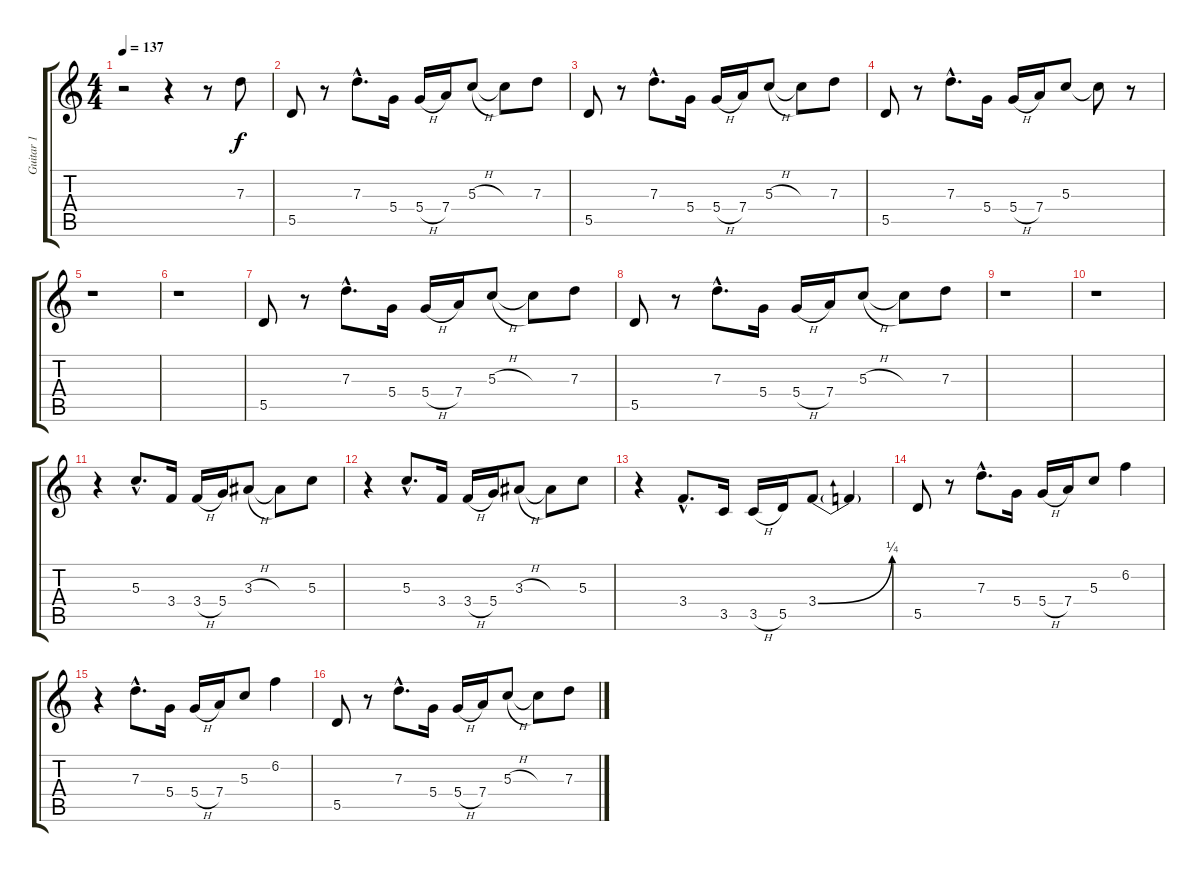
\track ("Guitar 1" "Guitar 1") {instrument overdrivenguitar}
\staff {score tabs}
\tuning (E4 B3 G3 D3 A2 E2) {hide}
\ts (4 4)
\tempo 137
\clef g2
\ks c
r.2{dy f} r.4 r.8 7.3.8 |
5.5.8 r.8 7.3{hac}.8{d} 5.4.16 5.4{h}.16 7.4.16 5.3{h}.8 5.3{t}.8 7.3.8 |
5.5.8 r.8 7.3{hac}.8{d} 5.4.16 5.4{h}.16 7.4.16 5.3{h}.8 5.3{t}.8 7.3.8 |
5.5.8 r.8 7.3{hac}.8{d} 5.4.16 5.4{h}.16 7.4.16 5.3.8 5.3{t}.8 r.8 |
r.1 |
r.1 |
5.5.8 r.8 7.3{hac}.8{d} 5.4.16 5.4{h}.16 7.4.16 5.3{h}.8 5.3{t}.8 7.3.8 |
5.5.8 r.8 7.3{hac}.8{d} 5.4.16 5.4{h}.16 7.4.16 5.3{h}.8 5.3{t}.8 7.3.8 |
r.1 |
r.1 |
r.4 5.3{hac}.8{d} 3.4.16 3.4{h}.16 5.4.16 3.3{h}.8 3.3{t}.8 5.3.8 |
r.4 5.3{hac}.8{d} 3.4.16 3.4{h}.16 5.4.16 3.3{h}.8 3.3{t}.8 5.3.8 |
r.4 3.4{hac}.8{d} 3.5.16 3.5{h}.16 5.5.16 3.4{be (bend 0 0 60 1)}.8 3.4{t}.4 |
5.5.8 r.8 7.3{hac}.8{d} 5.4.16 5.4{h}.16 7.4.16 5.3.8 6.2.4 |
r.4 7.3{hac}.8{d} 5.4.16 5.4{h}.16 7.4.16 5.3.8 6.2.4 |
5.5.8 r.8 7.3{hac}.8{d} 5.4.16 5.4{h}.16 7.4.16 5.3{h}.8 5.3{t}.8 7.3.8
